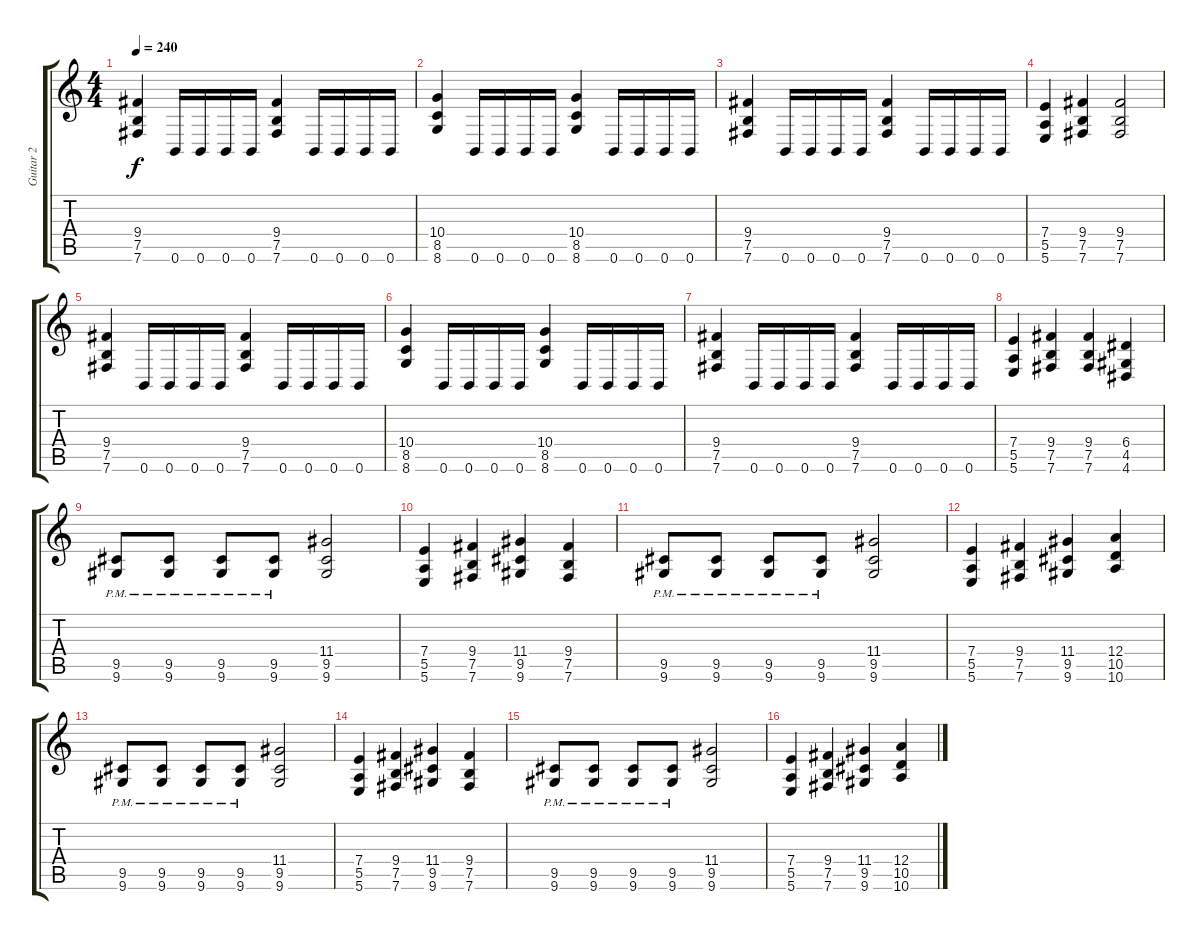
\track ("Guitar 2" "Guitar 2") {instrument distortionguitar}
\staff {score tabs}
\tuning (B3 Gb3 D3 A2 E2 B1) {hide}
\ts (4 4)
\tempo 240
\clef g2
\ks c
(9.4 7.5 7.6).4{dy f} 0.6.16 0.6.16 0.6.16 0.6.16 (9.4 7.5 7.6).4 0.6.16 0.6.16 0.6.16 0.6.16 |
(10.4 8.5 8.6).4 0.6.16 0.6.16 0.6.16 0.6.16 (10.4 8.5 8.6).4 0.6.16 0.6.16 0.6.16 0.6.16 |
(9.4 7.5 7.6).4 0.6.16 0.6.16 0.6.16 0.6.16 (9.4 7.5 7.6).4 0.6.16 0.6.16 0.6.16 0.6.16 |
(7.4 5.5 5.6).4 (9.4 7.5 7.6).4 (9.4 7.5 7.6).2 |
(9.4 7.5 7.6).4 0.6.16 0.6.16 0.6.16 0.6.16 (9.4 7.5 7.6).4 0.6.16 0.6.16 0.6.16 0.6.16 |
(10.4 8.5 8.6).4 0.6.16 0.6.16 0.6.16 0.6.16 (10.4 8.5 8.6).4 0.6.16 0.6.16 0.6.16 0.6.16 |
(9.4 7.5 7.6).4 0.6.16 0.6.16 0.6.16 0.6.16 (9.4 7.5 7.6).4 0.6.16 0.6.16 0.6.16 0.6.16 |
(7.4 5.5 5.6).4 (9.4 7.5 7.6).4 (9.4 7.5 7.6).4 (6.4 4.5 4.6).4 |
(9.5{pm} 9.6{pm}).8 (9.5{pm} 9.6{pm}).8 (9.5{pm} 9.6{pm}).8 (9.5{pm} 9.6{pm}).8 (11.4 9.5 9.6).2 |
(7.4 5.5 5.6).4 (9.4 7.5 7.6).4 (11.4 9.5 9.6).4 (9.4 7.5 7.6).4 |
(9.5{pm} 9.6{pm}).8 (9.5{pm} 9.6{pm}).8 (9.5{pm} 9.6{pm}).8 (9.5{pm} 9.6{pm}).8 (11.4 9.5 9.6).2 |
(7.4 5.5 5.6).4 (9.4 7.5 7.6).4 (11.4 9.5 9.6).4 (12.4 10.5 10.6).4 |
(9.5{pm} 9.6{pm}).8 (9.5{pm} 9.6{pm}).8 (9.5{pm} 9.6{pm}).8 (9.5{pm} 9.6{pm}).8 (11.4 9.5 9.6).2 |
(7.4 5.5 5.6).4 (9.4 7.5 7.6).4 (11.4 9.5 9.6).4 (9.4 7.5 7.6).4 |
(9.5{pm} 9.6{pm}).8 (9.5{pm} 9.6{pm}).8 (9.5{pm} 9.6{pm}).8 (9.5{pm} 9.6{pm}).8 (11.4 9.5 9.6).2 |
(7.4 5.5 5.6).4 (9.4 7.5 7.6).4 (11.4 9.5 9.6).4 (12.4 10.5 10.6).4
